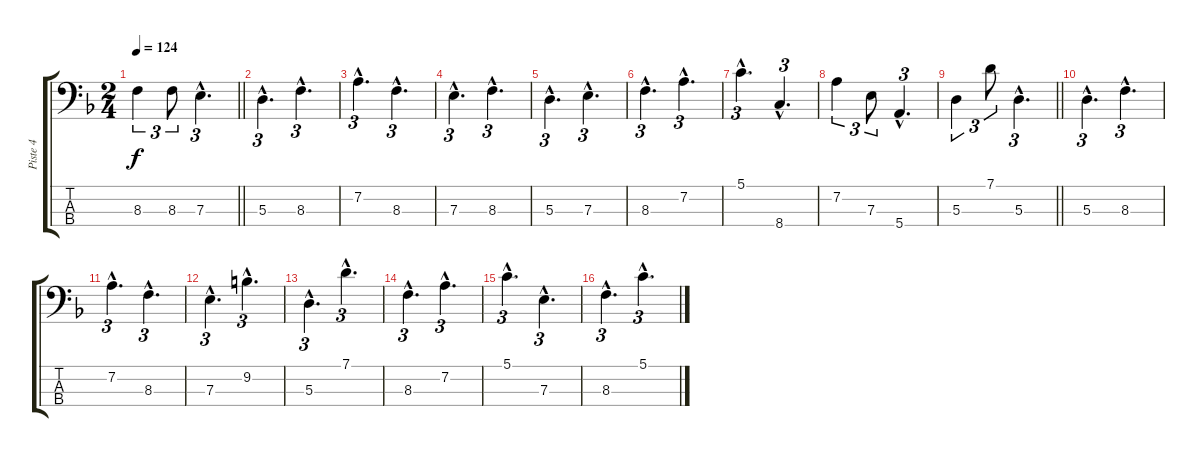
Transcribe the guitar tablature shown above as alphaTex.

\track ("Piste 4" "Piste 4") {instrument electricbassfinger}
\staff {score tabs}
\tuning (G2 D2 A1 E1) {hide}
\ts (2 4)
\tempo 124
\clef f4
\barLineRight lightlight
\ks dminor
8.3.4{tu (3 2) dy f} 8.3.8{tu (3 2)} 7.3{hac}.4{d tu (3 2)} |
5.3{hac}.4{d tu (3 2) volume 15 balance 4 instrument electricbassfinger} 8.3{hac}.4{d tu (3 2)} |
7.2{hac}.4{d tu (3 2)} 8.3{hac}.4{d tu (3 2)} |
7.3{hac}.4{d tu (3 2)} 8.3{hac}.4{d tu (3 2)} |
5.3{hac}.4{d tu (3 2)} 7.3{hac}.4{d tu (3 2)} |
8.3{hac}.4{d tu (3 2)} 7.2{hac}.4{d tu (3 2)} |
5.1{hac}.4{d tu (3 2)} 8.4{hac}.4{d tu (3 2)} |
7.2.4{tu (3 2)} 7.3.8{tu (3 2)} 5.4{hac}.4{d tu (3 2)} |
\barLineRight lightlight
5.3.4{tu (3 2)} 7.1.8{tu (3 2)} 5.3{hac}.4{d tu (3 2)} |
5.3{hac}.4{d tu (3 2)} 8.3{hac}.4{d tu (3 2)} |
7.2{hac}.4{d tu (3 2)} 8.3{hac}.4{d tu (3 2)} |
7.3{hac}.4{d tu (3 2)} 9.2{hac}.4{d tu (3 2)} |
5.3{hac}.4{d tu (3 2)} 7.1{hac}.4{d tu (3 2)} |
8.3{hac}.4{d tu (3 2)} 7.2{hac}.4{d tu (3 2)} |
5.1{hac}.4{d tu (3 2)} 7.3{hac}.4{d tu (3 2)} |
8.3{hac}.4{d tu (3 2)} 5.1{hac}.4{d tu (3 2)}
